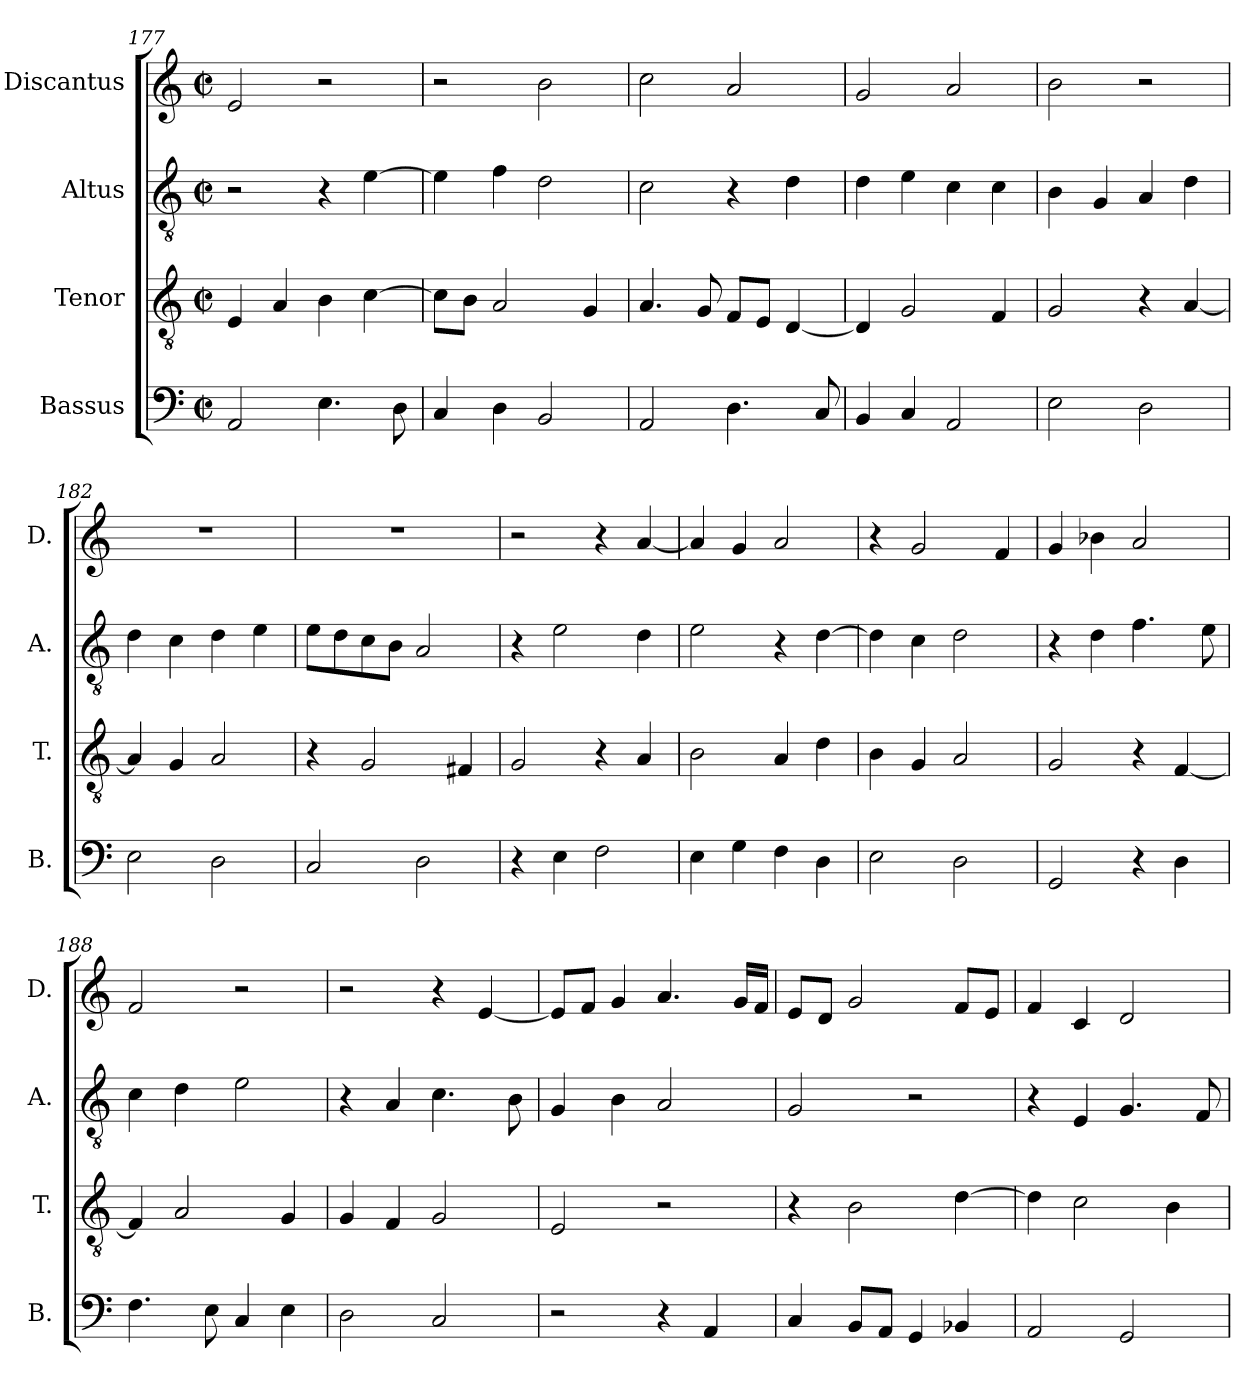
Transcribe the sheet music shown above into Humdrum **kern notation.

**kern	**kern	**kern	**kern
*part4	*part3	*part2	*part1
*staff4	*staff3	*staff2	*staff1
*I"Bassus	*I"Tenor	*I"Altus	*I"Discantus
*I'B.	*I'T.	*I'A.	*I'D.
!!LO:LB:g=z
*clefF4	*clefGv2	*clefGv2	*clefG2
*k[]	*k[]	*k[]	*k[]
*M2/2	*M2/2	*M2/2	*M2/2
*met(c|)	*met(c|)	*met(c|)	*met(c|)
=177	=177	=177	=177
2AA/	4E/	2r	2e/
.	4A/	.	.
4.E\	4B\	4r	2r
.	[4c\	[4e\	.
8D\	.	.	.
=178	=178	=178	=178
4C/	8c\L]	4e\]	2r
.	8B\J	.	.
4D\	2A/	4f\	.
2BB/	.	2d\	2b\
.	4G/	.	.
=179	=179	=179	=179
2AA/	4.A/	2c\	2cc\
.	8G/	.	.
4.D\	8F/L	4r	2a/
.	8E/J	.	.
.	[4D/	4d\	.
8C/	.	.	.
=180	=180	=180	=180
4BB/	4D/]	4d\	2g/
4C/	2G/	4e\	.
2AA/	.	4c\	2a/
.	4F/	4c\	.
=181	=181	=181	=181
2E\	2G/	4B\	2b\
.	.	4G/	.
2D\	4r	4A/	2r
.	[4A/	4d\	.
=182	=182	=182	=182
2E\	4A/]	4d\	1r
.	4G/	4c\	.
2D\	2A/	4d\	.
.	.	4e\	.
!!LO:LB:g=z
=183	=183	=183	=183
2C/	4r	8e\L	1r
.	.	8d\	.
.	2G/	8c\	.
.	.	8B\J	.
2D\	.	2A/	.
.	4F#X/	.	.
=184	=184	=184	=184
4r	2G/	4r	2r
4E\	.	2e\	.
2F\	4r	.	4r
.	4A/	4d\	[4a/
=185	=185	=185	=185
4E\	2B\	2e\	4a/]
4G\	.	.	4g/
4F\	4A/	4r	2a/
4D\	4d\	[4d\	.
=186	=186	=186	=186
2E\	4B\	4d\]	4r
.	4G/	4c\	2g/
2D\	2A/	2d\	.
.	.	.	4f/
=187	=187	=187	=187
2GG/	2G/	4r	4g/
.	.	4d\	4b-X\
4r	4r	4.f\	2a/
4D\	[4F/	.	.
.	.	8e\	.
=188	=188	=188	=188
4.F\	4F/]	4c\	2f/
.	2A/	4d\	.
8E\	.	.	.
4C/	.	2e\	2r
4E\	4G/	.	.
!!LO:LB:g=z
=189	=189	=189	=189
2D\	4G/	4r	2r
.	4F/	4A/	.
2C/	2G/	4.c\	4r
.	.	.	[4e/
.	.	8B\	.
=190	=190	=190	=190
2r	2E/	4G/	8e/L]
.	.	.	8f/J
.	.	4B\	4g/
4r	2r	2A/	4.a/
4AA/	.	.	.
.	.	.	16g/LL
.	.	.	16f/JJ
=191	=191	=191	=191
4C/	4r	2G/	8e/L
.	.	.	8d/J
8BB/L	2B\	.	2g/
8AA/J	.	.	.
4GG/	.	2r	.
4BB-X/	[4d\	.	8f/L
.	.	.	8e/J
=192	=192	=192	=192
2AA/	4d\]	4r	4f/
.	2c\	4E/	4c/
2GG/	.	4.G/	2d/
.	4B\	.	.
.	.	8F/	.
=	=	=	=
*-	*-	*-	*-
